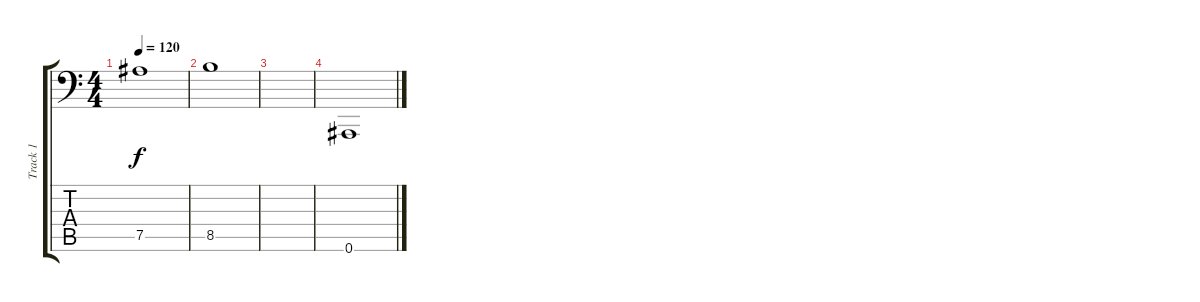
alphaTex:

\track ("Track 1" "Track 1") {instrument distortionguitar}
\staff {score tabs}
\tuning (F6 Eb3 Db3 Gb2 Eb2 Bb0) {hide}
\ts (4 4)
\tempo 120
\clef f4
\ks c
7.5.1{dy f} |
8.5.1 |
|
0.6.1
